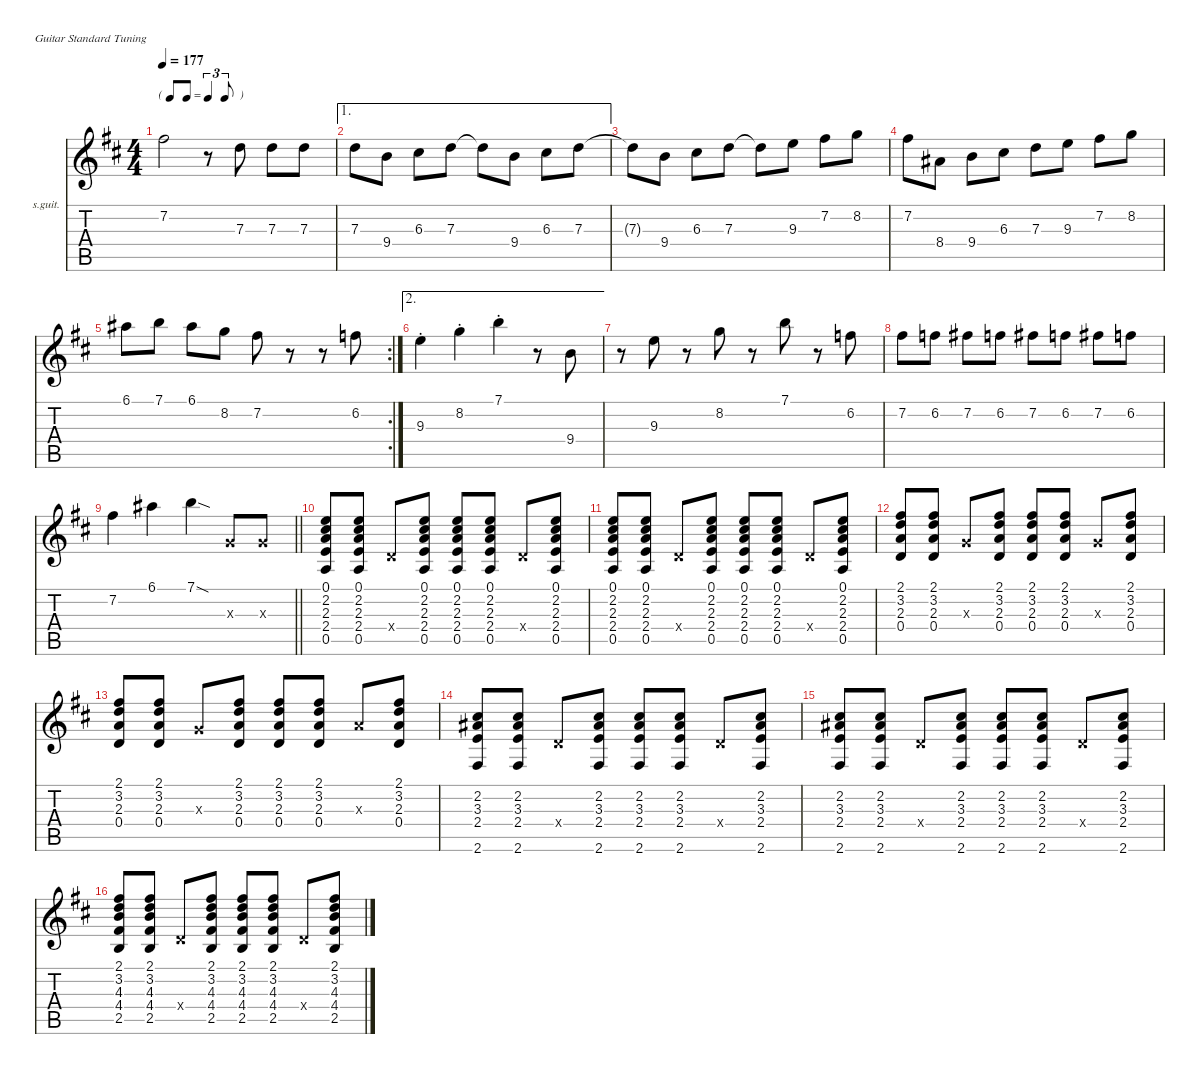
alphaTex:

\hideDynamics
\bracketExtendMode nobrackets
\firstSystemTrackNameOrientation horizontal
\otherSystemsTrackNameOrientation horizontal
\track ("档捻坷墨" "s.guit.") {instrument acousticguitarsteel}
\staff {score tabs}
\tuning (E4 B3 G3 D3 A2 E2)
\ts (4 4)
\tf triplet8th
\tempo 177
\clef g2
\ks bminor
7.2{t acc #}.2{dy f} r.8 7.3{acc forcenatural}.8 7.3{acc forcenatural}.8 7.3{acc forcenatural}.8 |
\ae 1
7.3{acc forcenatural}.8 9.4{acc forcenatural}.8 6.3{acc #}.8 7.3{acc forcenatural}.8 7.3{t acc forcenatural}.8 9.4{acc forcenatural}.8 6.3{acc #}.8 7.3{acc forcenatural}.8 |
7.3{t acc forcenatural}.8 9.4{acc forcenatural}.8 6.3{acc #}.8 7.3{acc forcenatural}.8 7.3{t acc forcenatural}.8 9.3{acc forcenatural}.8 7.2{acc #}.8 8.2{acc forcenatural}.8 |
7.2{acc #}.8 8.4{acc #}.8 9.4{acc forcenatural}.8 6.3{acc #}.8 7.3{acc forcenatural}.8 9.3{acc forcenatural}.8 7.2{acc #}.8 8.2{acc forcenatural}.8 |
\rc 2
6.1{acc #}.8 7.1{acc forcenatural}.8 6.1{acc #}.8 8.2{acc forcenatural}.8 7.2{acc #}.8 r.8 r.8 6.2{acc forcenatural}.8 |
\ae 2
9.3{st acc forcenatural}.4 8.2{st acc forcenatural}.4 7.1{st acc forcenatural}.4 r.8 9.4{acc forcenatural}.8 |
r.8 9.3{acc forcenatural}.8 r.8 8.2{acc forcenatural}.8 r.8 7.1{acc forcenatural}.8 r.8 6.2{acc forcenatural}.8 |
7.2{acc #}.8 6.2{acc forcenatural}.8 7.2{acc #}.8 6.2{acc forcenatural}.8 7.2{acc #}.8 6.2{acc forcenatural}.8 7.2{acc #}.8 6.2{acc forcenatural}.8 |
\barLineRight lightlight
7.2{acc #}.4 6.1{acc #}.4 7.1{sod acc forcenatural}.4 0.3{x acc forcenatural}.8 0.3{x acc forcenatural}.8 |
(0.1{acc forcenatural} 2.2{acc #} 2.3{acc forcenatural} 2.4{acc forcenatural} 0.5{acc forcenatural}).8 (0.1{acc forcenatural} 2.2{acc #} 2.3{acc forcenatural} 2.4{acc forcenatural} 0.5{acc forcenatural}).8 0.4{x acc forcenatural}.8 (0.1{acc forcenatural} 2.2{acc #} 2.3{acc forcenatural} 2.4{acc forcenatural} 0.5{acc forcenatural}).8 (0.1{acc forcenatural} 2.2{acc #} 2.3{acc forcenatural} 2.4{acc forcenatural} 0.5{acc forcenatural}).8 (0.1{acc forcenatural} 2.2{acc #} 2.3{acc forcenatural} 2.4{acc forcenatural} 0.5{acc forcenatural}).8 0.4{x acc forcenatural}.8 (0.1{acc forcenatural} 2.2{acc #} 2.3{acc forcenatural} 2.4{acc forcenatural} 0.5{acc forcenatural}).8 |
(0.1{acc forcenatural} 2.2{acc #} 2.3{acc forcenatural} 2.4{acc forcenatural} 0.5{acc forcenatural}).8 (0.1{acc forcenatural} 2.2{acc #} 2.3{acc forcenatural} 2.4{acc forcenatural} 0.5{acc forcenatural}).8 0.4{x acc forcenatural}.8 (0.1{acc forcenatural} 2.2{acc #} 2.3{acc forcenatural} 2.4{acc forcenatural} 0.5{acc forcenatural}).8 (0.1{acc forcenatural} 2.2{acc #} 2.3{acc forcenatural} 2.4{acc forcenatural} 0.5{acc forcenatural}).8 (0.1{acc forcenatural} 2.2{acc #} 2.3{acc forcenatural} 2.4{acc forcenatural} 0.5{acc forcenatural}).8 0.4{x acc forcenatural}.8 (0.1{acc forcenatural} 2.2{acc #} 2.3{acc forcenatural} 2.4{acc forcenatural} 0.5{acc forcenatural}).8 |
(2.1{acc #} 3.2{acc forcenatural} 2.3{acc forcenatural} 0.4{acc forcenatural}).8 (2.1{acc #} 3.2{acc forcenatural} 2.3{acc forcenatural} 0.4{acc forcenatural}).8 0.3{x acc forcenatural}.8 (2.1{acc #} 3.2{acc forcenatural} 2.3{acc forcenatural} 0.4{acc forcenatural}).8 (2.1{acc #} 3.2{acc forcenatural} 2.3{acc forcenatural} 0.4{acc forcenatural}).8 (2.1{acc #} 3.2{acc forcenatural} 2.3{acc forcenatural} 0.4{acc forcenatural}).8 0.3{x acc forcenatural}.8 (2.1{acc #} 3.2{acc forcenatural} 2.3{acc forcenatural} 0.4{acc forcenatural}).8 |
(2.1{acc #} 3.2{acc forcenatural} 2.3{acc forcenatural} 0.4{acc forcenatural}).8 (2.1{acc #} 3.2{acc forcenatural} 2.3{acc forcenatural} 0.4{acc forcenatural}).8 0.3{x acc forcenatural}.8 (2.1{acc #} 3.2{acc forcenatural} 2.3{acc forcenatural} 0.4{acc forcenatural}).8 (2.1{acc #} 3.2{acc forcenatural} 2.3{acc forcenatural} 0.4{acc forcenatural}).8 (2.1{acc #} 3.2{acc forcenatural} 2.3{acc forcenatural} 0.4{acc forcenatural}).8 2.3{x acc forcenatural}.8 (2.1{acc #} 3.2{acc forcenatural} 2.3{acc forcenatural} 0.4{acc forcenatural}).8 |
(2.2{acc #} 3.3{acc #} 2.4{acc forcenatural} 2.6{acc #}).8 (2.2{acc #} 3.3{acc #} 2.4{acc forcenatural} 2.6{acc #}).8 0.4{x acc forcenatural}.8 (2.2{acc #} 3.3{acc #} 2.4{acc forcenatural} 2.6{acc #}).8 (2.2{acc #} 3.3{acc #} 2.4{acc forcenatural} 2.6{acc #}).8 (2.2{acc #} 3.3{acc #} 2.4{acc forcenatural} 2.6{acc #}).8 0.4{x acc forcenatural}.8 (2.2{acc #} 3.3{acc #} 2.4{acc forcenatural} 2.6{acc #}).8 |
(2.2{acc #} 3.3{acc #} 2.4{acc forcenatural} 2.6{acc #}).8 (2.2{acc #} 3.3{acc #} 2.4{acc forcenatural} 2.6{acc #}).8 0.4{x acc forcenatural}.8 (2.2{acc #} 3.3{acc #} 2.4{acc forcenatural} 2.6{acc #}).8 (2.2{acc #} 3.3{acc #} 2.4{acc forcenatural} 2.6{acc #}).8 (2.2{acc #} 3.3{acc #} 2.4{acc forcenatural} 2.6{acc #}).8 0.4{x acc forcenatural}.8 (2.2{acc #} 3.3{acc #} 2.4{acc forcenatural} 2.6{acc #}).8 |
(2.1{acc #} 3.2{acc forcenatural} 4.3{acc forcenatural} 4.4{acc #} 2.5{acc forcenatural}).8 (2.1{acc #} 3.2{acc forcenatural} 4.3{acc forcenatural} 4.4{acc #} 2.5{acc forcenatural}).8 0.4{x acc forcenatural}.8 (2.1{acc #} 3.2{acc forcenatural} 4.3{acc forcenatural} 4.4{acc #} 2.5{acc forcenatural}).8 (2.1{acc #} 3.2{acc forcenatural} 4.3{acc forcenatural} 4.4{acc #} 2.5{acc forcenatural}).8 (2.1{acc #} 3.2{acc forcenatural} 4.3{acc forcenatural} 4.4{acc #} 2.5{acc forcenatural}).8 0.4{x acc forcenatural}.8 (2.1{acc #} 3.2{acc forcenatural} 4.3{acc forcenatural} 4.4{acc #} 2.5{acc forcenatural}).8
